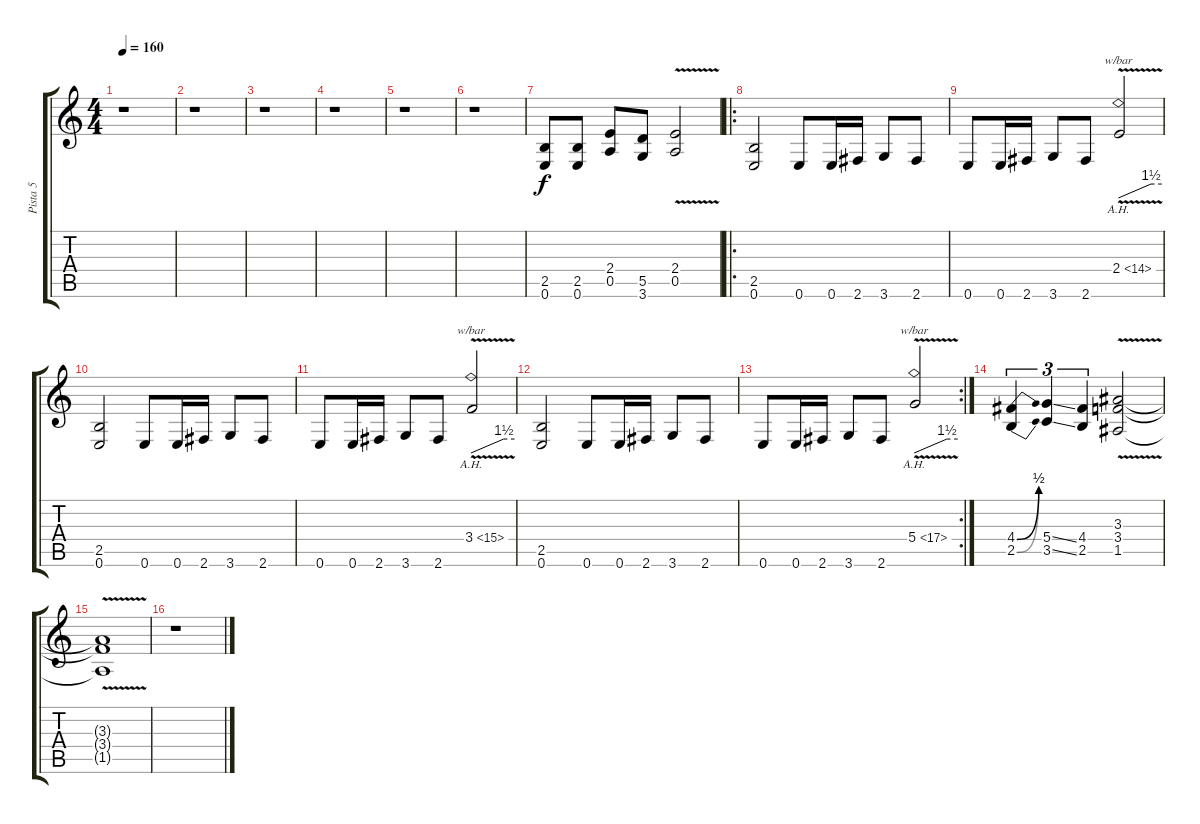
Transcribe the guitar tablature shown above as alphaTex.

\track ("Pista 5" "Pista 5") {instrument overdrivenguitar}
\staff {score tabs}
\tuning (E4 B3 G3 D3 A2 E2) {hide}
\ts (4 4)
\tempo 160
\clef g2
\ks c
r.1{dy f} |
r.1 |
r.1 |
r.1 |
r.1 |
r.1 |
(2.5 0.6).8 (2.5 0.6).8 (2.4 0.5).8 (5.5 3.6).8 (2.4 0.5{v}).2 |
\ro
(2.5 0.6).2 0.6.8 0.6.16 2.6.16 3.6.8 2.6.8 |
0.6.8 0.6.16 2.6.16 3.6.8 2.6.8 2.4{ah 12 v}.2{tbe (custom default 0 0 45 6 60 6)} |
(2.5 0.6).2 0.6.8 0.6.16 2.6.16 3.6.8 2.6.8 |
0.6.8 0.6.16 2.6.16 3.6.8 2.6.8 3.4{ah 12 v}.2{tbe (custom default 0 0 45 6 60 6)} |
(2.5 0.6).2 0.6.8 0.6.16 2.6.16 3.6.8 2.6.8 |
\rc 2
0.6.8 0.6.16 2.6.16 3.6.8 2.6.8 5.4{ah 12 v}.2{tbe (custom default 0 0 45 6 60 6)} |
(4.4{be (bend 0 0 60 2)} 2.5{be (bend 0 0 60 2)}).4{tu (3 2)} (5.4{ss} 3.5{ss}).4{tu (3 2)} (4.4 2.5).4{tu (3 2)} (3.3{v} 3.4 1.5).2 |
(3.3{t} 3.4{t} 1.5{t}).1 |
r.1
